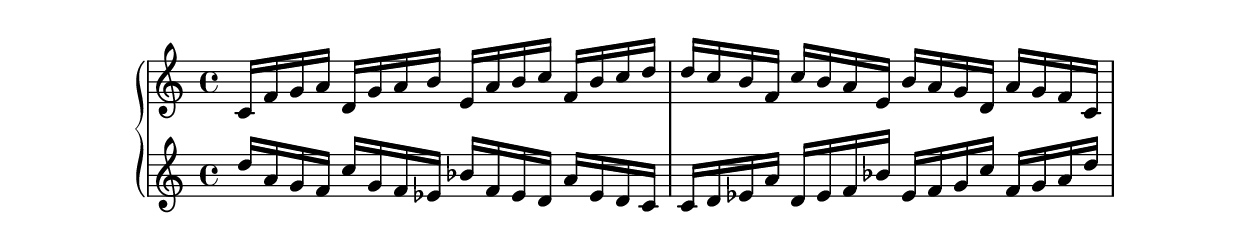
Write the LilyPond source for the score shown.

\version "2.19.83"
\language "english"
\score
{
    \context Score = "Score"
    <<
        \context PianoStaff = "PianoStaff"
        <<
            \context Staff = "Staff_1"
            {
                \context Voice = "Voice_1"
                {
                    c'16
                    f'16
                    g'16
                    a'16
                    d'16
                    g'16
                    a'16
                    b'16
                    e'16
                    a'16
                    b'16
                    c''16
                    f'16
                    b'16
                    c''16
                    d''16
                    d''16
                    c''16
                    b'16
                    f'16
                    c''16
                    b'16
                    a'16
                    e'16
                    b'16
                    a'16
                    g'16
                    d'16
                    a'16
                    g'16
                    f'16
                    c'16
                }
            }
            \context Staff = "Staff_2"
            {
                \context Voice = "Voice_2"
                {
                    d''16
                    a'16
                    g'16
                    f'16
                    c''16
                    g'16
                    f'16
                    ef'16
                    bf'16
                    f'16
                    ef'16
                    d'16
                    a'16
                    ef'16
                    d'16
                    c'16
                    c'16
                    d'16
                    ef'16
                    a'16
                    d'16
                    ef'16
                    f'16
                    bf'16
                    ef'16
                    f'16
                    g'16
                    c''16
                    f'16
                    g'16
                    a'16
                    d''16
                }
            }
        >>
    >>
}